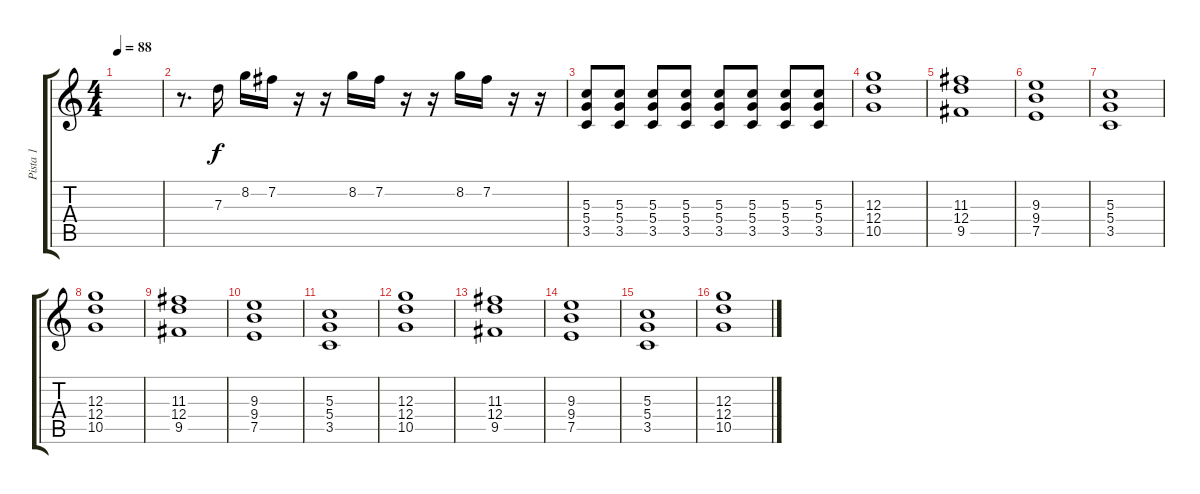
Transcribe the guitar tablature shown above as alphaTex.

\track ("Pista 1" "Pista 1") {instrument overdrivenguitar}
\staff {score tabs}
\tuning (E4 B3 G3 D3 A2 E2) {hide}
\ts (4 4)
\tempo 88
\clef g2
\ks c
|
r.8{d} 7.3.16 8.2.16 7.2.16 r.16 r.16 8.2.16 7.2.16 r.16 r.16 8.2.16 7.2.16 r.16 r.16 |
(5.3 5.4 3.5).8 (5.3 5.4 3.5).8 (5.3 5.4 3.5).8 (5.3 5.4 3.5).8 (5.3 5.4 3.5).8 (5.3 5.4 3.5).8 (5.3 5.4 3.5).8 (5.3 5.4 3.5).8 |
(12.3 12.4 10.5).1 |
(11.3 12.4 9.5).1 |
(9.3 9.4 7.5).1 |
(5.3 5.4 3.5).1 |
(12.3 12.4 10.5).1 |
(11.3 12.4 9.5).1 |
(9.3 9.4 7.5).1 |
(5.3 5.4 3.5).1 |
(12.3 12.4 10.5).1 |
(11.3 12.4 9.5).1 |
(9.3 9.4 7.5).1 |
(5.3 5.4 3.5).1 |
(12.3 12.4 10.5).1
